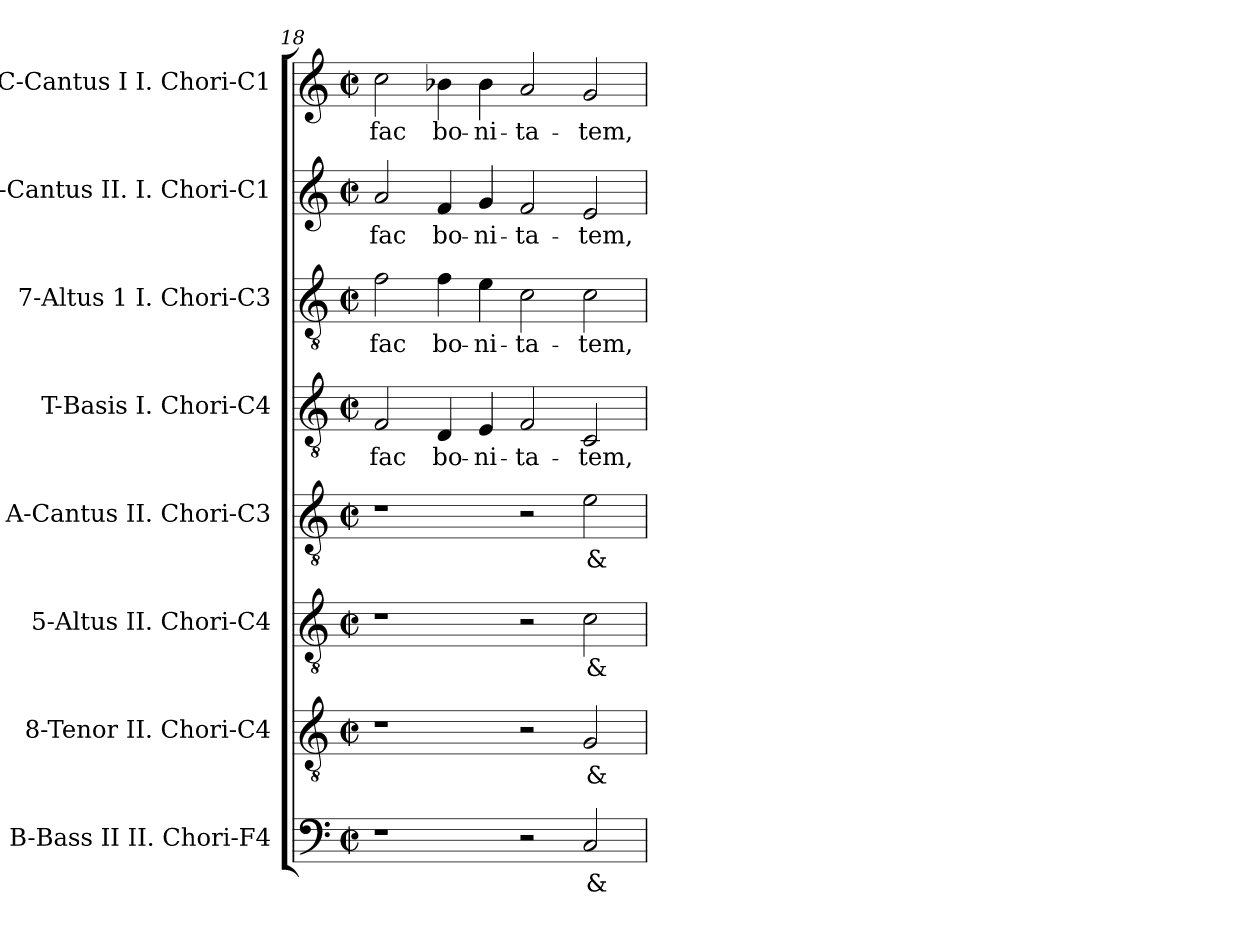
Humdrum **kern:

**kern	**text	**kern	**text	**kern	**text	**kern	**text	**kern	**text	**kern	**text	**kern	**text	**kern	**text
*part8	*part8	*part7	*part7	*part6	*part6	*part5	*part5	*part4	*part4	*part3	*part3	*part2	*part2	*part1	*part1
*staff8	*staff8	*staff7	*staff7	*staff6	*staff6	*staff5	*staff5	*staff4	*staff4	*staff3	*staff3	*staff2	*staff2	*staff1	*staff1
*I"B-Bass II  II. Chori-F4	*	*I"8-Tenor  II. Chori-C4	*	*I"5-Altus  II. Chori-C4	*	*I"A-Cantus  II. Chori-C3	*	*I"T-Basis  I. Chori-C4	*	*I"7-Altus 1  I. Chori-C3	*	*I"6-Cantus II.  I. Chori-C1	*	*I"C-Cantus I  I. Chori-C1	*
*I'B	*	*	*	*	*	*I'A	*	*I'T	*	*	*	*	*	*I'C	*
*clefF4	*	*clefGv2	*	*clefGv2	*	*clefGv2	*	*clefGv2	*	*clefGv2	*	*clefG2	*	*clefG2	*
*k[]	*	*k[]	*	*k[]	*	*k[]	*	*k[]	*	*k[]	*	*k[]	*	*k[]	*
*C:	*	*C:	*	*C:	*	*C:	*	*C:	*	*C:	*	*C:	*	*C:	*
*M2/2	*	*M2/2	*	*M2/2	*	*M2/2	*	*M2/2	*	*M2/2	*	*M2/2	*	*M2/2	*
*met(c|)	*	*met(c|)	*	*met(c|)	*	*met(c|)	*	*met(c|)	*	*met(c|)	*	*met(c|)	*	*met(c|)	*
=18	=18	=18	=18	=18	=18	=18	=18	=18	=18	=18	=18	=18	=18	=18	=18
!	!	!	!	!	!	!	!	!	!LO:LY:b:cj	!	!LO:LY:b:cj	!	!LO:LY:b:cj	!	!LO:LY:b:cj
1r	.	1r	.	1r	.	1r	.	2F/	fac	2f\	fac	2a/	fac	2cc\	fac
!	!	!	!	!	!	!	!	!	!LO:LY:b:cj	!	!LO:LY:b:cj	!	!LO:LY:b:cj	!	!LO:LY:b:cj
.	.	.	.	.	.	.	.	4D/	bo-	4f\	bo-	4f/	bo-	4b-X\	bo-
!	!	!	!	!	!	!	!	!	!LO:LY:b:cj	!	!LO:LY:b:cj	!	!LO:LY:b:cj	!	!LO:LY:b:cj
.	.	.	.	.	.	.	.	4E/	-ni-	4e\	-ni-	4g/	-ni-	4b-\	-ni-
!	!	!	!	!	!	!	!	!	!LO:LY:b:cj	!	!LO:LY:b:cj	!	!LO:LY:b:cj	!	!LO:LY:b:cj
2r	.	2r	.	2r	.	2r	.	2F/	-ta-	2c\	-ta-	2f/	-ta-	2a/	-ta-
!	!LO:LY:b:cj	!	!LO:LY:b:cj	!	!LO:LY:b:cj	!	!LO:LY:b:cj	!	!LO:LY:b:cj	!	!LO:LY:b:cj	!	!LO:LY:b:cj	!	!LO:LY:b:cj
2C/	&	2G/	&	2c\	&	2e\	&	2C/	-tem,	2c\	-tem,	2e/	-tem,	2g/	-tem,
=	=	=	=	=	=	=	=	=	=	=	=	=	=	=	=
*-	*-	*-	*-	*-	*-	*-	*-	*-	*-	*-	*-	*-	*-	*-	*-
